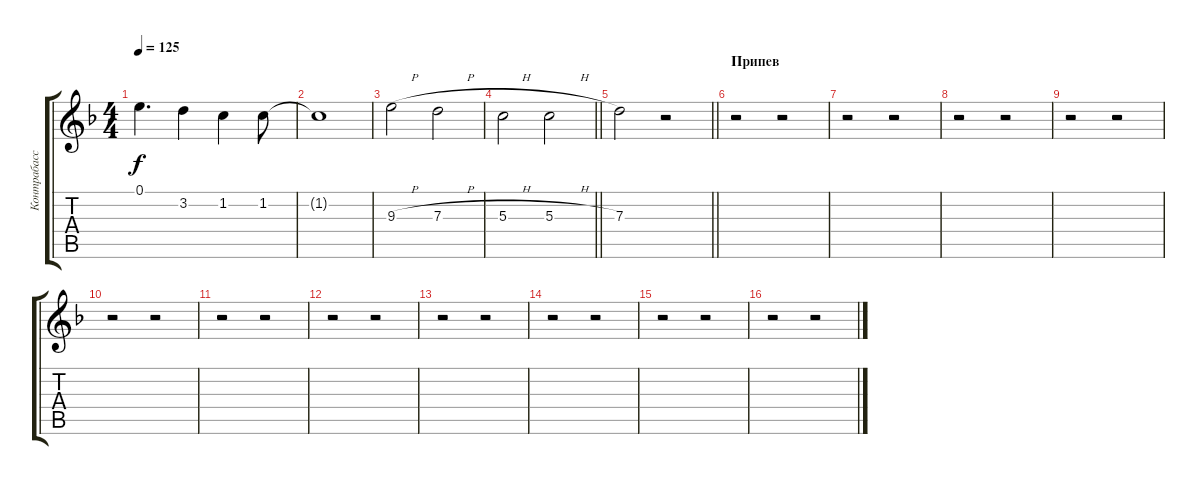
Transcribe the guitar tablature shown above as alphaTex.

\track ("Контрабасс" "Контрабасс") {instrument contrabass}
\staff {score tabs}
\tuning (E4 B3 G3 D3 A2 E2) {hide}
\ts (4 4)
\tempo 125
\clef g2
\ks f
0.1{t}.4{d dy f} 3.2.4 1.2.4 1.2.8 |
1.2{t}.1 |
9.3{h}.2 7.3{h}.2 |
\barLineRight lightlight
5.3{h}.2 5.3{h}.2 |
\section ("" "")
\barLineRight lightlight
7.3.2 r.2 |
\section ("" "Припев")
r.2 r.2 |
r.2 r.2 |
r.2 r.2 |
r.2 r.2 |
r.2 r.2 |
r.2 r.2 |
r.2 r.2 |
r.2 r.2 |
r.2 r.2 |
r.2 r.2 |
r.2 r.2
